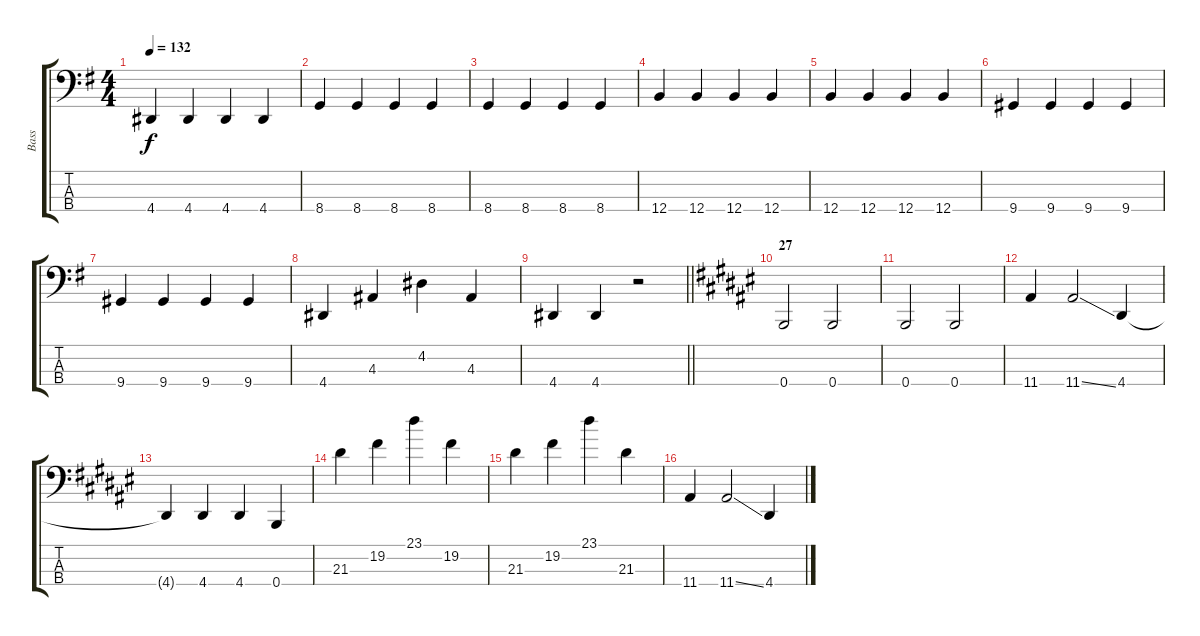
\track ("Bass" "Bass") {instrument electricbassfinger}
\staff {score tabs}
\tuning (E2 B1 Gb1 B0) {hide}
\ts (4 4)
\tempo 132
\clef f4
\ks eminor
4.4.4{dy f} 4.4.4 4.4.4 4.4.4 |
8.4.4 8.4.4 8.4.4 8.4.4 |
8.4.4 8.4.4 8.4.4 8.4.4 |
12.4.4 12.4.4 12.4.4 12.4.4 |
12.4.4 12.4.4 12.4.4 12.4.4 |
9.4.4 9.4.4 9.4.4 9.4.4 |
9.4.4 9.4.4 9.4.4 9.4.4 |
4.4.4 4.3.4 4.2.4 4.3.4 |
\barLineRight lightlight
4.4.4 4.4.4 r.2 |
\section ("" "27")
\ks d#minor
0.4.2 0.4.2 |
0.4.2 0.4.2 |
11.4.4 11.4{ss}.2 4.4.4 |
4.4{t}.4 4.4.4 4.4.4 0.4.4 |
21.3.4 19.2.4 23.1.4 19.2.4 |
21.3.4 19.2.4 23.1.4 21.3.4 |
11.4.4 11.4{ss}.2 4.4.4
